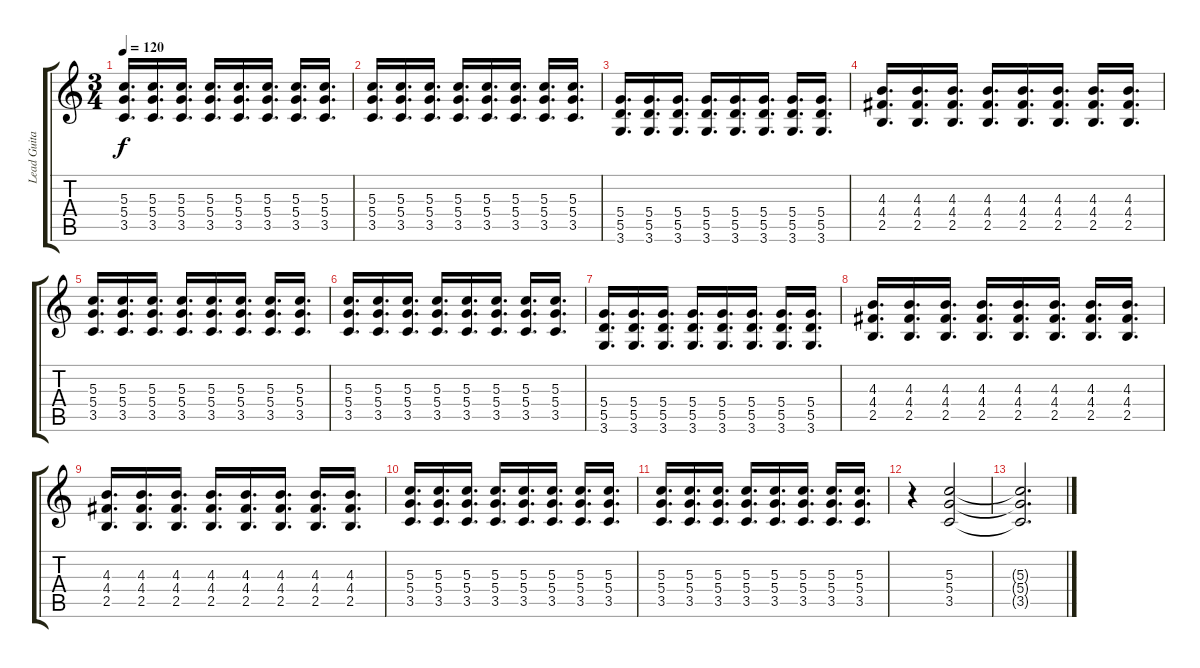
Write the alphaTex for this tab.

\track ("Lead Guitar" "Lead Guita") {instrument distortionguitar}
\staff {score tabs}
\tuning (E4 B3 G3 D3 A2 E2) {hide}
\ts (3 4)
\tempo 120
\clef g2
\ks c
(5.3 5.4 3.5).16{d dy f} (5.3 5.4 3.5).16{d} (5.3 5.4 3.5).16{d} (5.3 5.4 3.5).16{d} (5.3 5.4 3.5).16{d} (5.3 5.4 3.5).16{d} (5.3 5.4 3.5).16{d} (5.3 5.4 3.5).16{d} |
(5.3 5.4 3.5).16{d} (5.3 5.4 3.5).16{d} (5.3 5.4 3.5).16{d} (5.3 5.4 3.5).16{d} (5.3 5.4 3.5).16{d} (5.3 5.4 3.5).16{d} (5.3 5.4 3.5).16{d} (5.3 5.4 3.5).16{d} |
(5.4 5.5 3.6).16{d} (5.4 5.5 3.6).16{d} (5.4 5.5 3.6).16{d} (5.4 5.5 3.6).16{d} (5.4 5.5 3.6).16{d} (5.4 5.5 3.6).16{d} (5.4 5.5 3.6).16{d} (5.4 5.5 3.6).16{d} |
(4.3 4.4 2.5).16{d} (4.3 4.4 2.5).16{d} (4.3 4.4 2.5).16{d} (4.3 4.4 2.5).16{d} (4.3 4.4 2.5).16{d} (4.3 4.4 2.5).16{d} (4.3 4.4 2.5).16{d} (4.3 4.4 2.5).16{d} |
(5.3 5.4 3.5).16{d} (5.3 5.4 3.5).16{d} (5.3 5.4 3.5).16{d} (5.3 5.4 3.5).16{d} (5.3 5.4 3.5).16{d} (5.3 5.4 3.5).16{d} (5.3 5.4 3.5).16{d} (5.3 5.4 3.5).16{d} |
(5.3 5.4 3.5).16{d} (5.3 5.4 3.5).16{d} (5.3 5.4 3.5).16{d} (5.3 5.4 3.5).16{d} (5.3 5.4 3.5).16{d} (5.3 5.4 3.5).16{d} (5.3 5.4 3.5).16{d} (5.3 5.4 3.5).16{d} |
(5.4 5.5 3.6).16{d} (5.4 5.5 3.6).16{d} (5.4 5.5 3.6).16{d} (5.4 5.5 3.6).16{d} (5.4 5.5 3.6).16{d} (5.4 5.5 3.6).16{d} (5.4 5.5 3.6).16{d} (5.4 5.5 3.6).16{d} |
(4.3 4.4 2.5).16{d} (4.3 4.4 2.5).16{d} (4.3 4.4 2.5).16{d} (4.3 4.4 2.5).16{d} (4.3 4.4 2.5).16{d} (4.3 4.4 2.5).16{d} (4.3 4.4 2.5).16{d} (4.3 4.4 2.5).16{d} |
(4.3 4.4 2.5).16{d} (4.3 4.4 2.5).16{d} (4.3 4.4 2.5).16{d} (4.3 4.4 2.5).16{d} (4.3 4.4 2.5).16{d} (4.3 4.4 2.5).16{d} (4.3 4.4 2.5).16{d} (4.3 4.4 2.5).16{d} |
(5.3 5.4 3.5).16{d} (5.3 5.4 3.5).16{d} (5.3 5.4 3.5).16{d} (5.3 5.4 3.5).16{d} (5.3 5.4 3.5).16{d} (5.3 5.4 3.5).16{d} (5.3 5.4 3.5).16{d} (5.3 5.4 3.5).16{d} |
(5.3 5.4 3.5).16{d} (5.3 5.4 3.5).16{d} (5.3 5.4 3.5).16{d} (5.3 5.4 3.5).16{d} (5.3 5.4 3.5).16{d} (5.3 5.4 3.5).16{d} (5.3 5.4 3.5).16{d} (5.3 5.4 3.5).16{d} |
r.4 (5.3 5.4 3.5).2 |
(5.3{t} 5.4{t} 3.5{t}).2{d}
